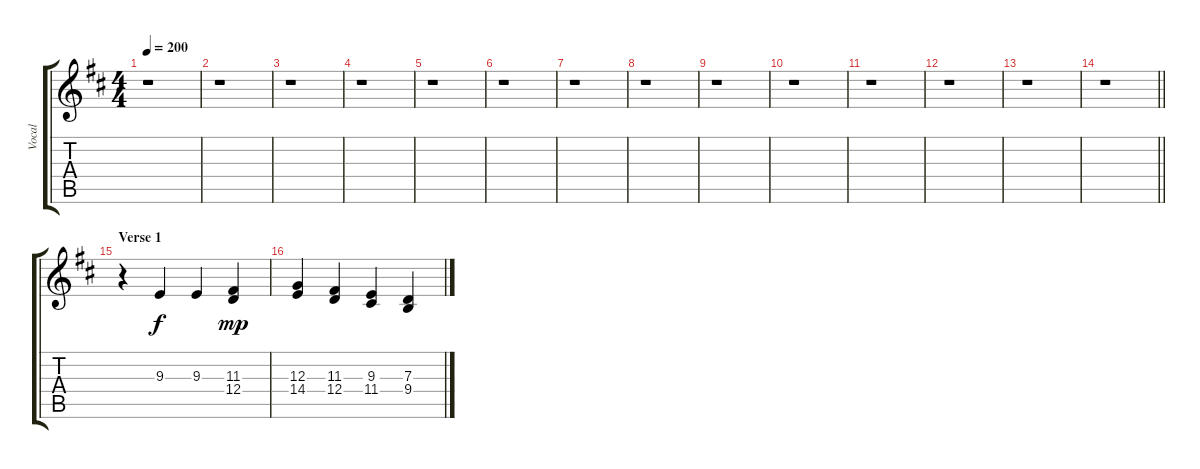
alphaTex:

\track ("Vocal" "Vocal") {instrument choiraahs}
\staff {score tabs}
\tuning (E4 B3 G3 D3 A2 E2) {hide}
\ts (4 4)
\tempo 200
\clef g2
\ks bminor
r.1{dy f} |
r.1 |
r.1 |
r.1 |
r.1 |
r.1 |
r.1 |
r.1 |
r.1 |
r.1 |
r.1 |
r.1 |
r.1 |
\barLineRight lightlight
r.1 |
\section ("" "Verse 1")
r.4 9.3.4 9.3.4 (11.3 12.4).4{dy mp} |
(12.3 14.4).4 (11.3 12.4).4 (9.3 11.4).4 (7.3 9.4).4
